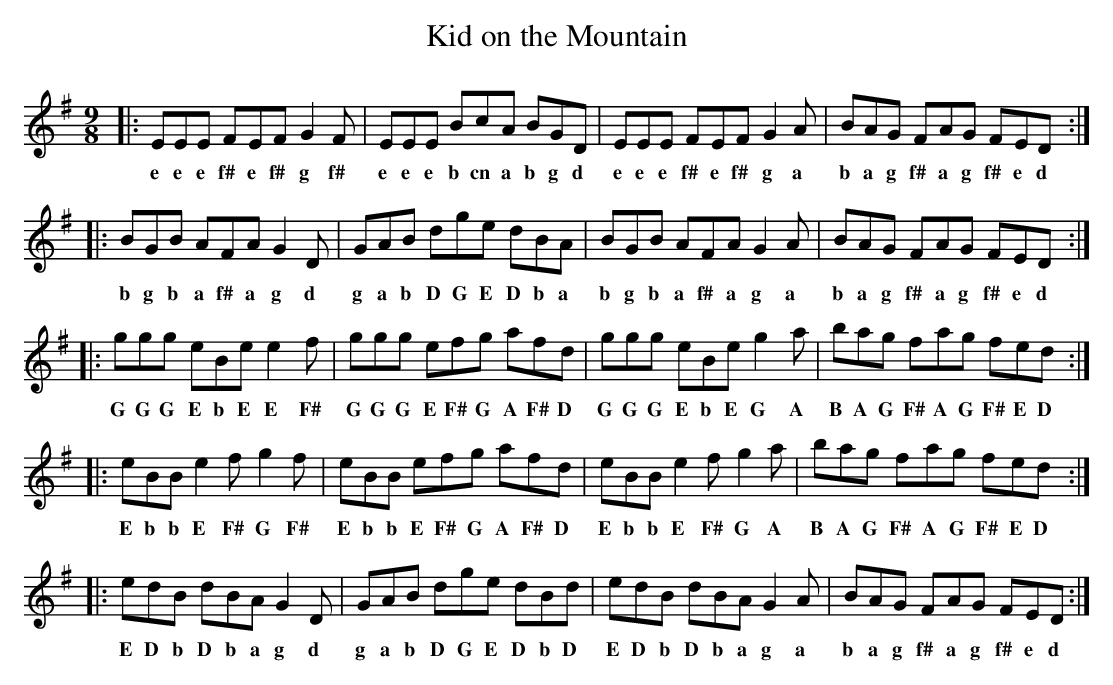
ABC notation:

X:1
T:Kid on the Mountain
M:9/8
L:1/8
K:G
|:EEE FEF G2F|EEE BcA BGD|EEE FEF G2A|BAG FAG FED:|
w:e e e f# e f# g f# e e e b cn a b g d e e e f# e f# g a b a g f# a g f# e d
|:BGB AFA G2D|GAB dge dBA|BGB AFA G2A|BAG FAG FED:|
w:b g b a f# a g d g a b D G E D b a b g b a f# a g a b a g f# a g f# e d
|:ggg eBe e2f|ggg efg afd|ggg eBe g2a|bag fag fed:|
w:G G G E b E E F# G G G E F# G A F# D G G G E b E G A B A G F# A G F# E D
|:eBB e2f g2f|eBB efg afd|eBB e2f g2a|bag fag fed:|
w:E b b E F# G F# E b b E F# G A F# D E b b E F# G A B A G F# A G F# E D
|:edB dBA G2D|GAB dge dBd|edB dBA G2A|BAG FAG FED:|
w:E D b D b a g d g a b D G E D b D E D b D b a g a b a g f# a g f# e d
